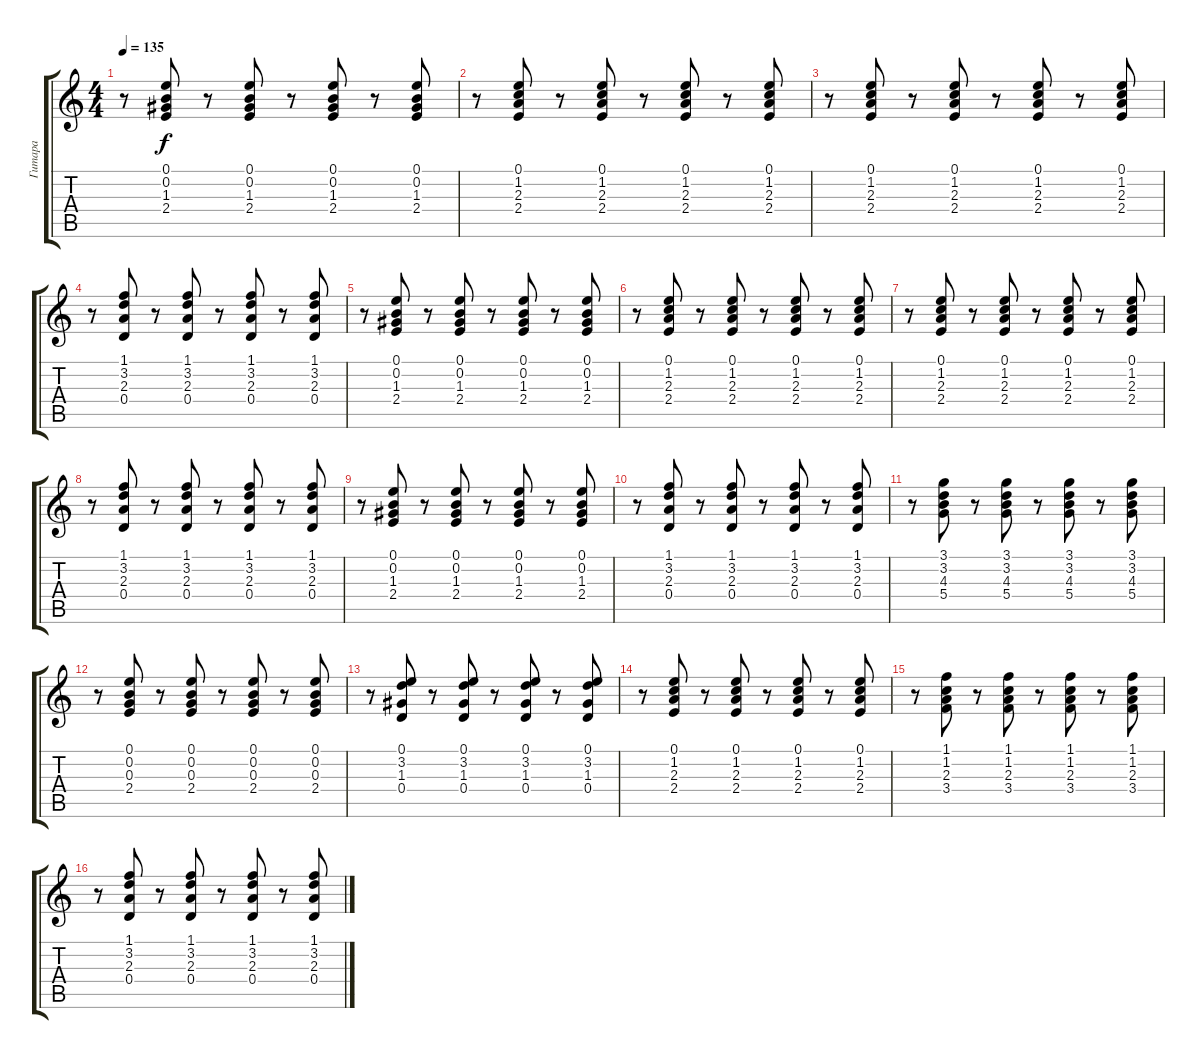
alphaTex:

\track ("Гитара" "Гитара") {instrument overdrivenguitar}
\staff {score tabs}
\tuning (E4 B3 G3 D3 A2 E2) {hide}
\ts (4 4)
\tempo 135
\clef g2
\ks c
r.8{dy f} (0.1 0.2 1.3 2.4).8 r.8 (0.1 0.2 1.3 2.4).8 r.8 (0.1 0.2 1.3 2.4).8 r.8 (0.1 0.2 1.3 2.4).8 |
r.8 (0.1 1.2 2.3 2.4).8 r.8 (0.1 1.2 2.3 2.4).8 r.8 (0.1 1.2 2.3 2.4).8 r.8 (0.1 1.2 2.3 2.4).8 |
r.8 (0.1 1.2 2.3 2.4).8 r.8 (0.1 1.2 2.3 2.4).8 r.8 (0.1 1.2 2.3 2.4).8 r.8 (0.1 1.2 2.3 2.4).8 |
r.8 (1.1 3.2 2.3 0.4).8 r.8 (1.1 3.2 2.3 0.4).8 r.8 (1.1 3.2 2.3 0.4).8 r.8 (1.1 3.2 2.3 0.4).8 |
r.8 (0.1 0.2 1.3 2.4).8 r.8 (0.1 0.2 1.3 2.4).8 r.8 (0.1 0.2 1.3 2.4).8 r.8 (0.1 0.2 1.3 2.4).8 |
r.8 (0.1 1.2 2.3 2.4).8 r.8 (0.1 1.2 2.3 2.4).8 r.8 (0.1 1.2 2.3 2.4).8 r.8 (0.1 1.2 2.3 2.4).8 |
r.8 (0.1 1.2 2.3 2.4).8 r.8 (0.1 1.2 2.3 2.4).8 r.8 (0.1 1.2 2.3 2.4).8 r.8 (0.1 1.2 2.3 2.4).8 |
r.8 (1.1 3.2 2.3 0.4).8 r.8 (1.1 3.2 2.3 0.4).8 r.8 (1.1 3.2 2.3 0.4).8 r.8 (1.1 3.2 2.3 0.4).8 |
r.8 (0.1 0.2 1.3 2.4).8 r.8 (0.1 0.2 1.3 2.4).8 r.8 (0.1 0.2 1.3 2.4).8 r.8 (0.1 0.2 1.3 2.4).8 |
r.8 (1.1 3.2 2.3 0.4).8 r.8 (1.1 3.2 2.3 0.4).8 r.8 (1.1 3.2 2.3 0.4).8 r.8 (1.1 3.2 2.3 0.4).8 |
r.8 (3.1 3.2 4.3 5.4).8 r.8 (3.1 3.2 4.3 5.4).8 r.8 (3.1 3.2 4.3 5.4).8 r.8 (3.1 3.2 4.3 5.4).8 |
r.8 (0.1 0.2 0.3 2.4).8 r.8 (0.1 0.2 0.3 2.4).8 r.8 (0.1 0.2 0.3 2.4).8 r.8 (0.1 0.2 0.3 2.4).8 |
r.8 (0.1 3.2 1.3 0.4).8 r.8 (0.1 3.2 1.3 0.4).8 r.8 (0.1 3.2 1.3 0.4).8 r.8 (0.1 3.2 1.3 0.4).8 |
r.8 (0.1 1.2 2.3 2.4).8 r.8 (0.1 1.2 2.3 2.4).8 r.8 (0.1 1.2 2.3 2.4).8 r.8 (0.1 1.2 2.3 2.4).8 |
r.8 (1.1 1.2 2.3 3.4).8 r.8 (1.1 1.2 2.3 3.4).8 r.8 (1.1 1.2 2.3 3.4).8 r.8 (1.1 1.2 2.3 3.4).8 |
r.8 (1.1 3.2 2.3 0.4).8 r.8 (1.1 3.2 2.3 0.4).8 r.8 (1.1 3.2 2.3 0.4).8 r.8 (1.1 3.2 2.3 0.4).8
